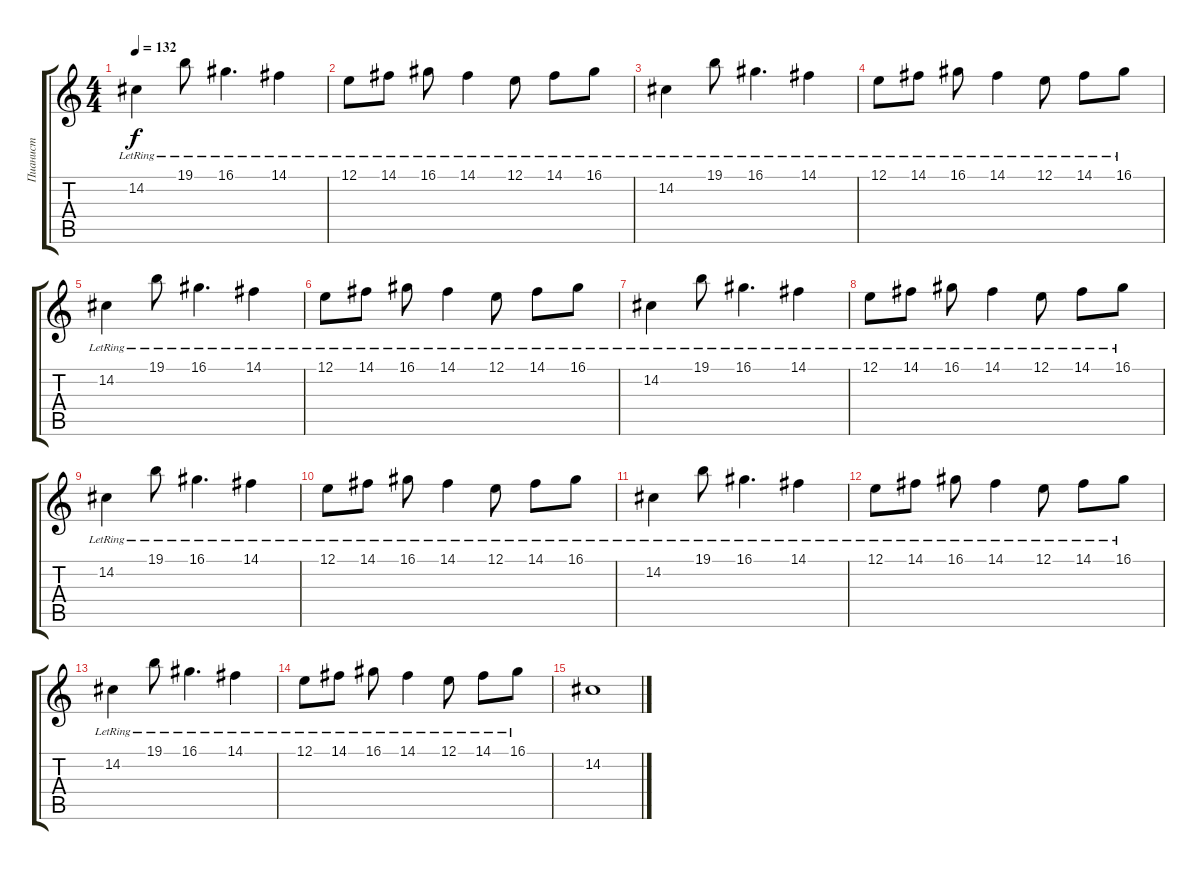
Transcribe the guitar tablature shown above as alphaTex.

\track ("Пианист " "Пианист ") {instrument musicbox}
\staff {score tabs}
\tuning (E4 B3 G3 D3 A2 E2) {hide}
\ts (4 4)
\tempo 132
\clef g2
\ks c
14.2{lr}.4{dy f} 19.1{lr}.8 16.1{lr}.4{d} 14.1{lr}.4 |
12.1{lr}.8 14.1{lr}.8 16.1{lr}.8 14.1{lr}.4 12.1{lr}.8 14.1{lr}.8 16.1{lr}.8 |
14.2{lr}.4 19.1{lr}.8 16.1{lr}.4{d} 14.1{lr}.4 |
12.1{lr}.8 14.1{lr}.8 16.1{lr}.8 14.1{lr}.4 12.1{lr}.8 14.1{lr}.8 16.1{lr}.8 |
14.2{lr}.4 19.1{lr}.8 16.1{lr}.4{d} 14.1{lr}.4 |
12.1{lr}.8 14.1{lr}.8 16.1{lr}.8 14.1{lr}.4 12.1{lr}.8 14.1{lr}.8 16.1{lr}.8 |
14.2{lr}.4 19.1{lr}.8 16.1{lr}.4{d} 14.1{lr}.4 |
12.1{lr}.8 14.1{lr}.8 16.1{lr}.8 14.1{lr}.4 12.1{lr}.8 14.1{lr}.8 16.1{lr}.8 |
14.2{lr}.4 19.1{lr}.8 16.1{lr}.4{d} 14.1{lr}.4 |
12.1{lr}.8 14.1{lr}.8 16.1{lr}.8 14.1{lr}.4 12.1{lr}.8 14.1{lr}.8 16.1{lr}.8 |
14.2{lr}.4 19.1{lr}.8 16.1{lr}.4{d} 14.1{lr}.4 |
12.1{lr}.8 14.1{lr}.8 16.1{lr}.8 14.1{lr}.4 12.1{lr}.8 14.1{lr}.8 16.1{lr}.8 |
14.2{lr}.4 19.1{lr}.8 16.1{lr}.4{d} 14.1{lr}.4 |
12.1{lr}.8 14.1{lr}.8 16.1{lr}.8 14.1{lr}.4 12.1{lr}.8 14.1{lr}.8 16.1{lr}.8 |
14.2.1
